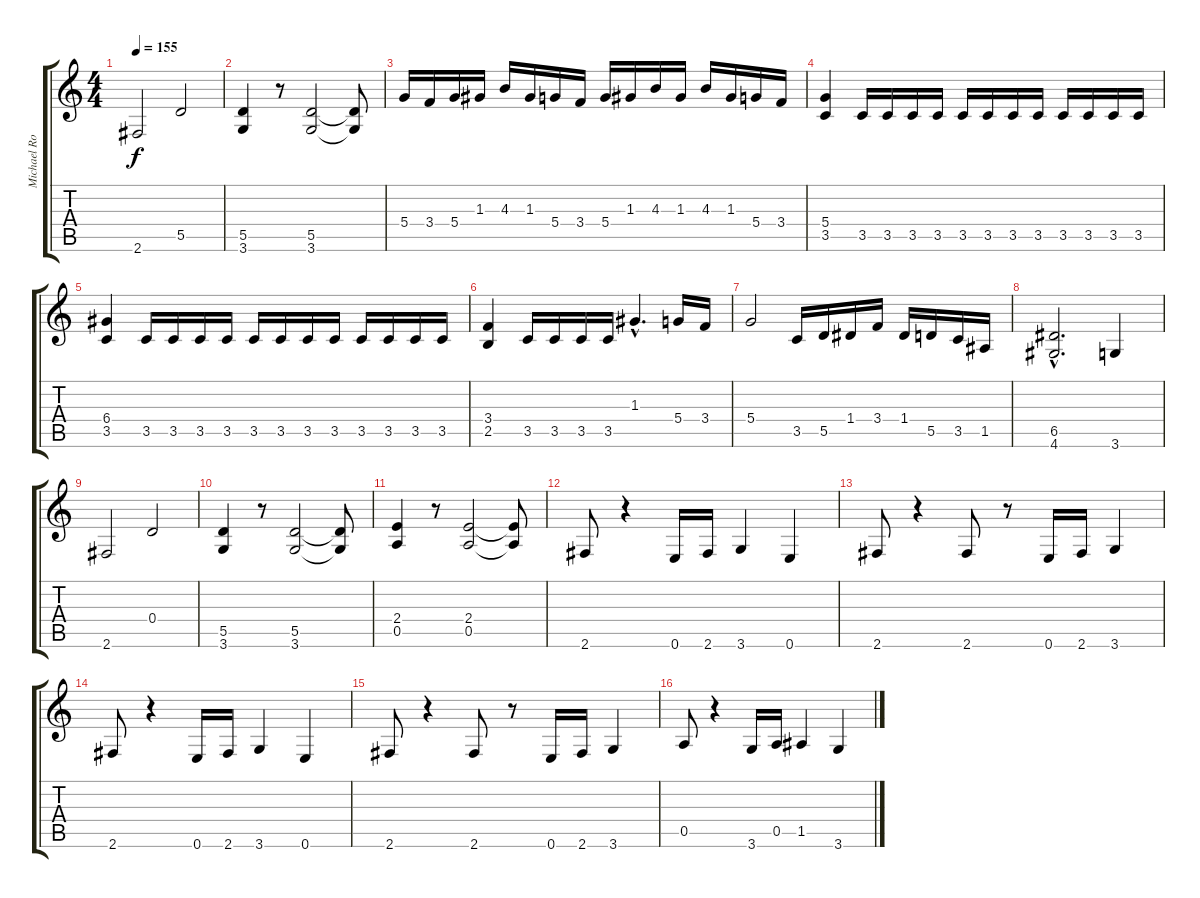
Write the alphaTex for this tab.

\track ("Michael Romeo" "Michael Ro") {instrument distortionguitar}
\staff {score tabs}
\tuning (E4 B3 G3 D3 A2 E2) {hide}
\ts (4 4)
\tempo 155
\clef g2
\ks c
2.6.2{dy f} 5.5.2 |
(5.5 3.6).4 r.8 (5.5 3.6).2 (5.5{t} 3.6{t}).8 |
5.4.16 3.4.16 5.4.16 1.3.16 4.3.16 1.3.16 5.4.16 3.4.16 5.4.16 1.3.16 4.3.16 1.3.16 4.3.16 1.3.16 5.4.16 3.4.16 |
(5.4 3.5).4 3.5.16 3.5.16 3.5.16 3.5.16 3.5.16 3.5.16 3.5.16 3.5.16 3.5.16 3.5.16 3.5.16 3.5.16 |
(6.4 3.5).4 3.5.16 3.5.16 3.5.16 3.5.16 3.5.16 3.5.16 3.5.16 3.5.16 3.5.16 3.5.16 3.5.16 3.5.16 |
(3.4 2.5).4 3.5.16 3.5.16 3.5.16 3.5.16 1.3{hac}.4{d} 5.4.16 3.4.16 |
5.4.2 3.5.16 5.5.16 1.4.16 3.4.16 1.4.16 5.5.16 3.5.16 1.5.16 |
(6.5{hac} 4.6{hac}).2{d} 3.6.4 |
2.6.2 0.4.2 |
(5.5 3.6).4 r.8 (5.5 3.6).2 (5.5{t} 3.6{t}).8 |
(2.4 0.5).4 r.8 (2.4 0.5).2 (2.4{t} 0.5{t}).8 |
2.6.8 r.4 0.6.16 2.6.16 3.6.4 0.6.4 |
2.6.8 r.4 2.6.8 r.8 0.6.16 2.6.16 3.6.4 |
2.6.8 r.4 0.6.16 2.6.16 3.6.4 0.6.4 |
2.6.8 r.4 2.6.8 r.8 0.6.16 2.6.16 3.6.4 |
0.5.8 r.4 3.6.16 0.5.16 1.5.4 3.6.4
